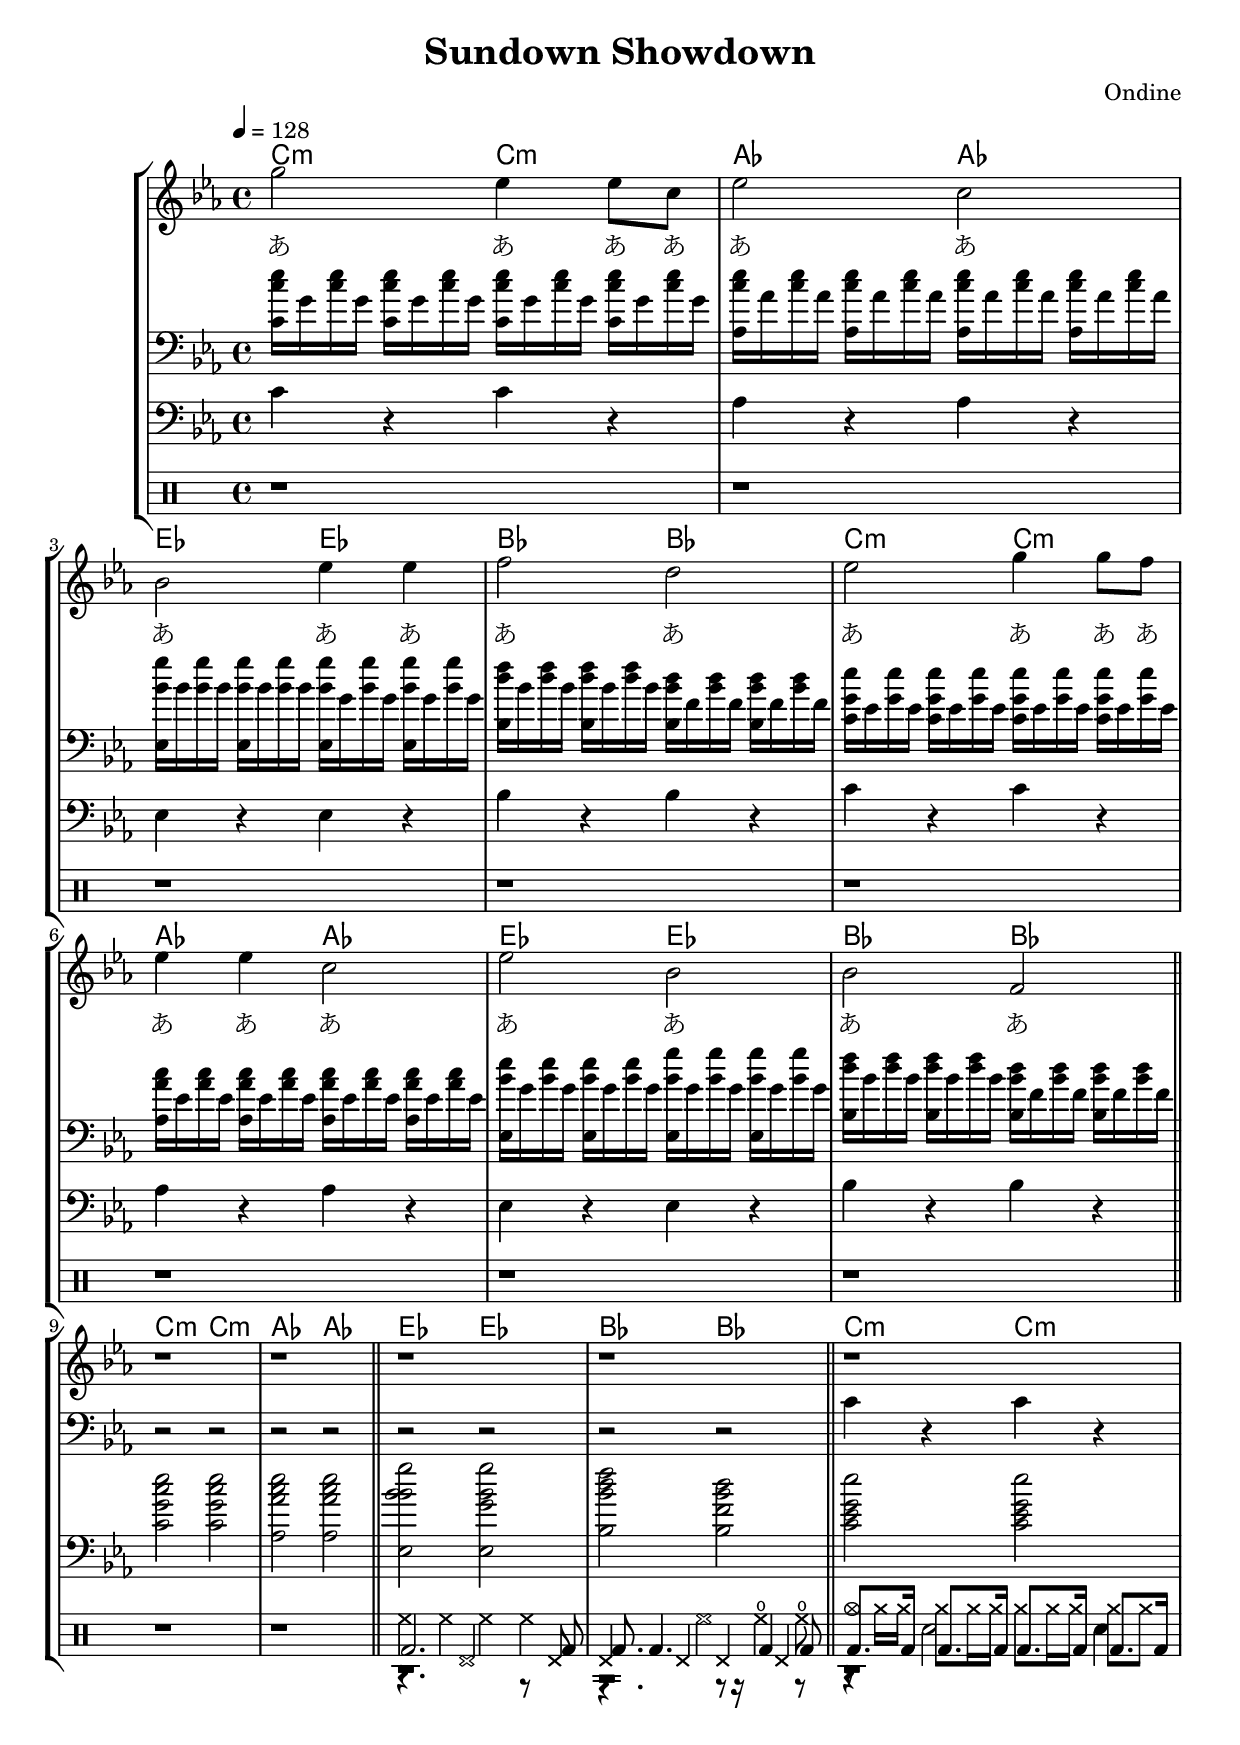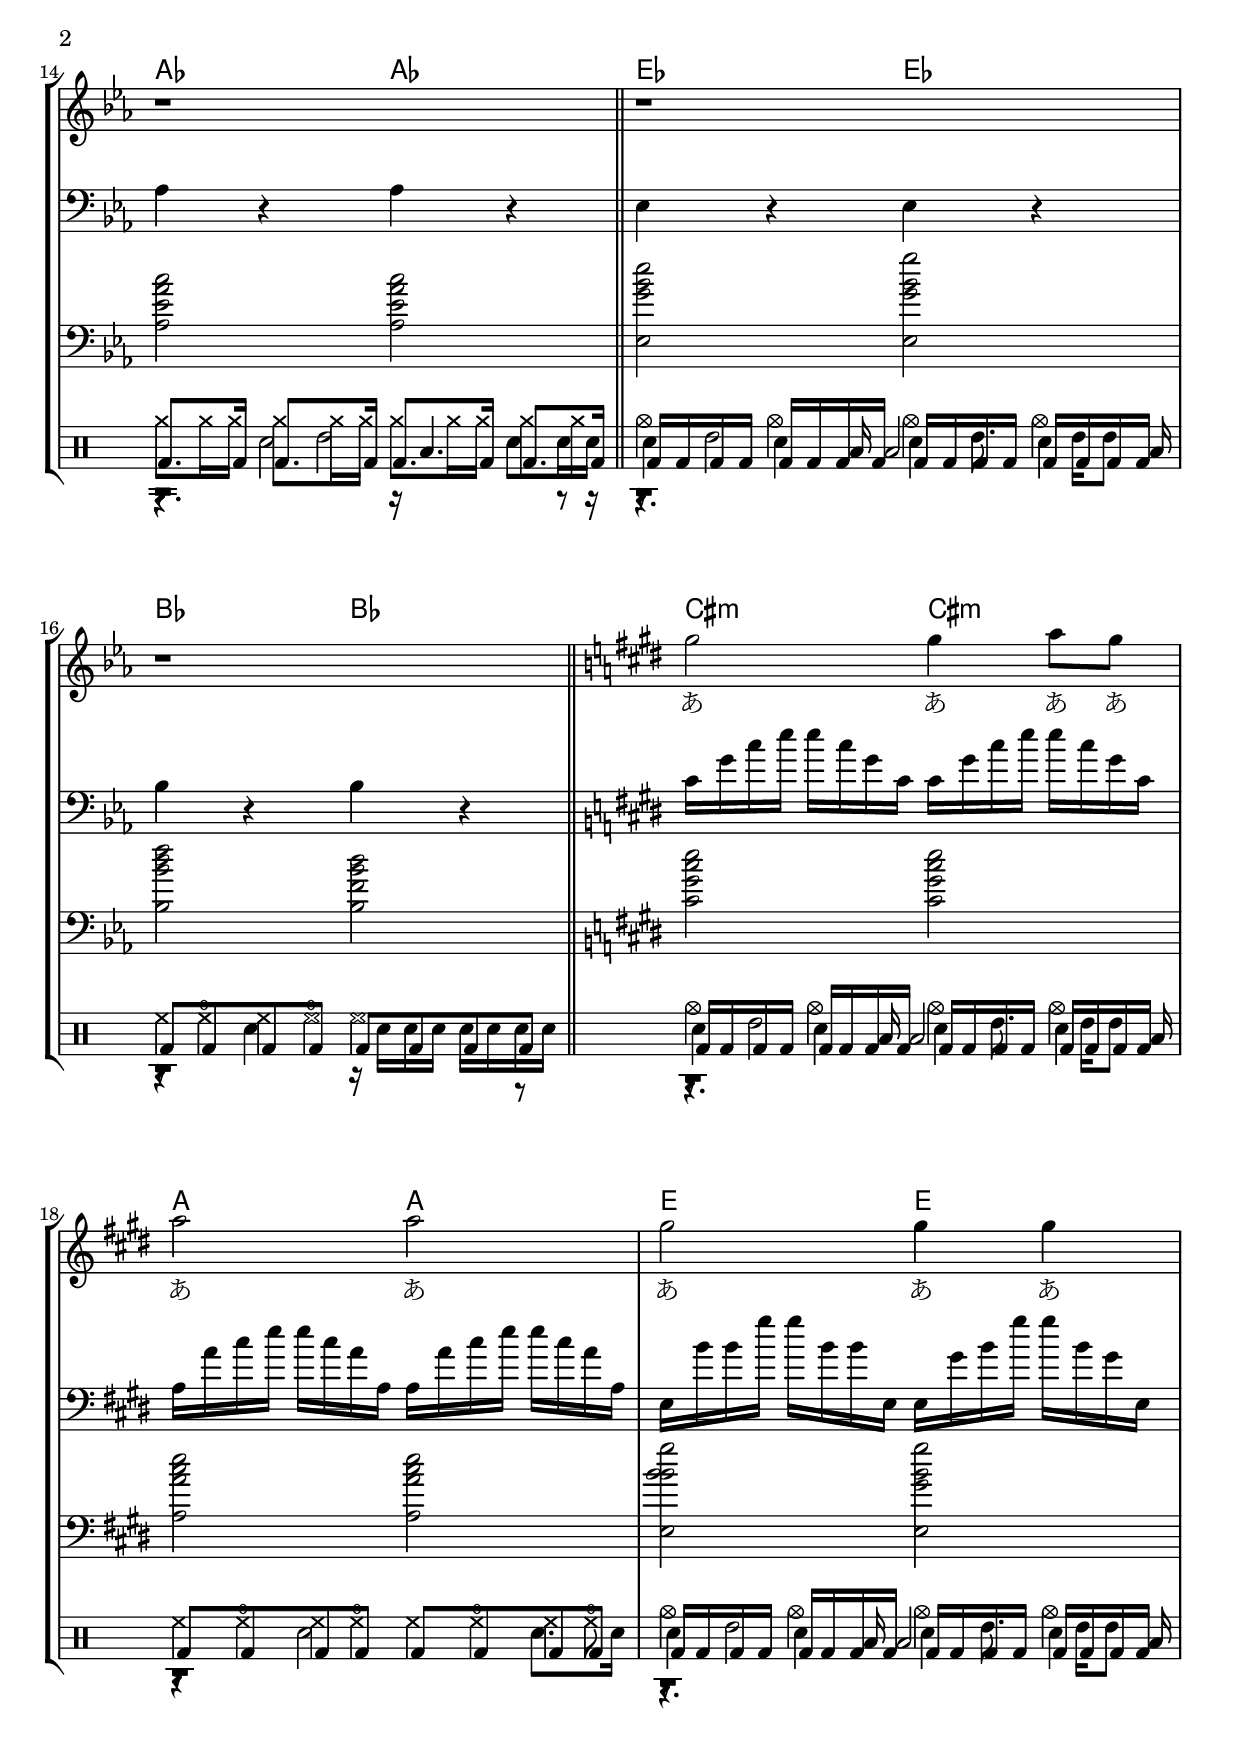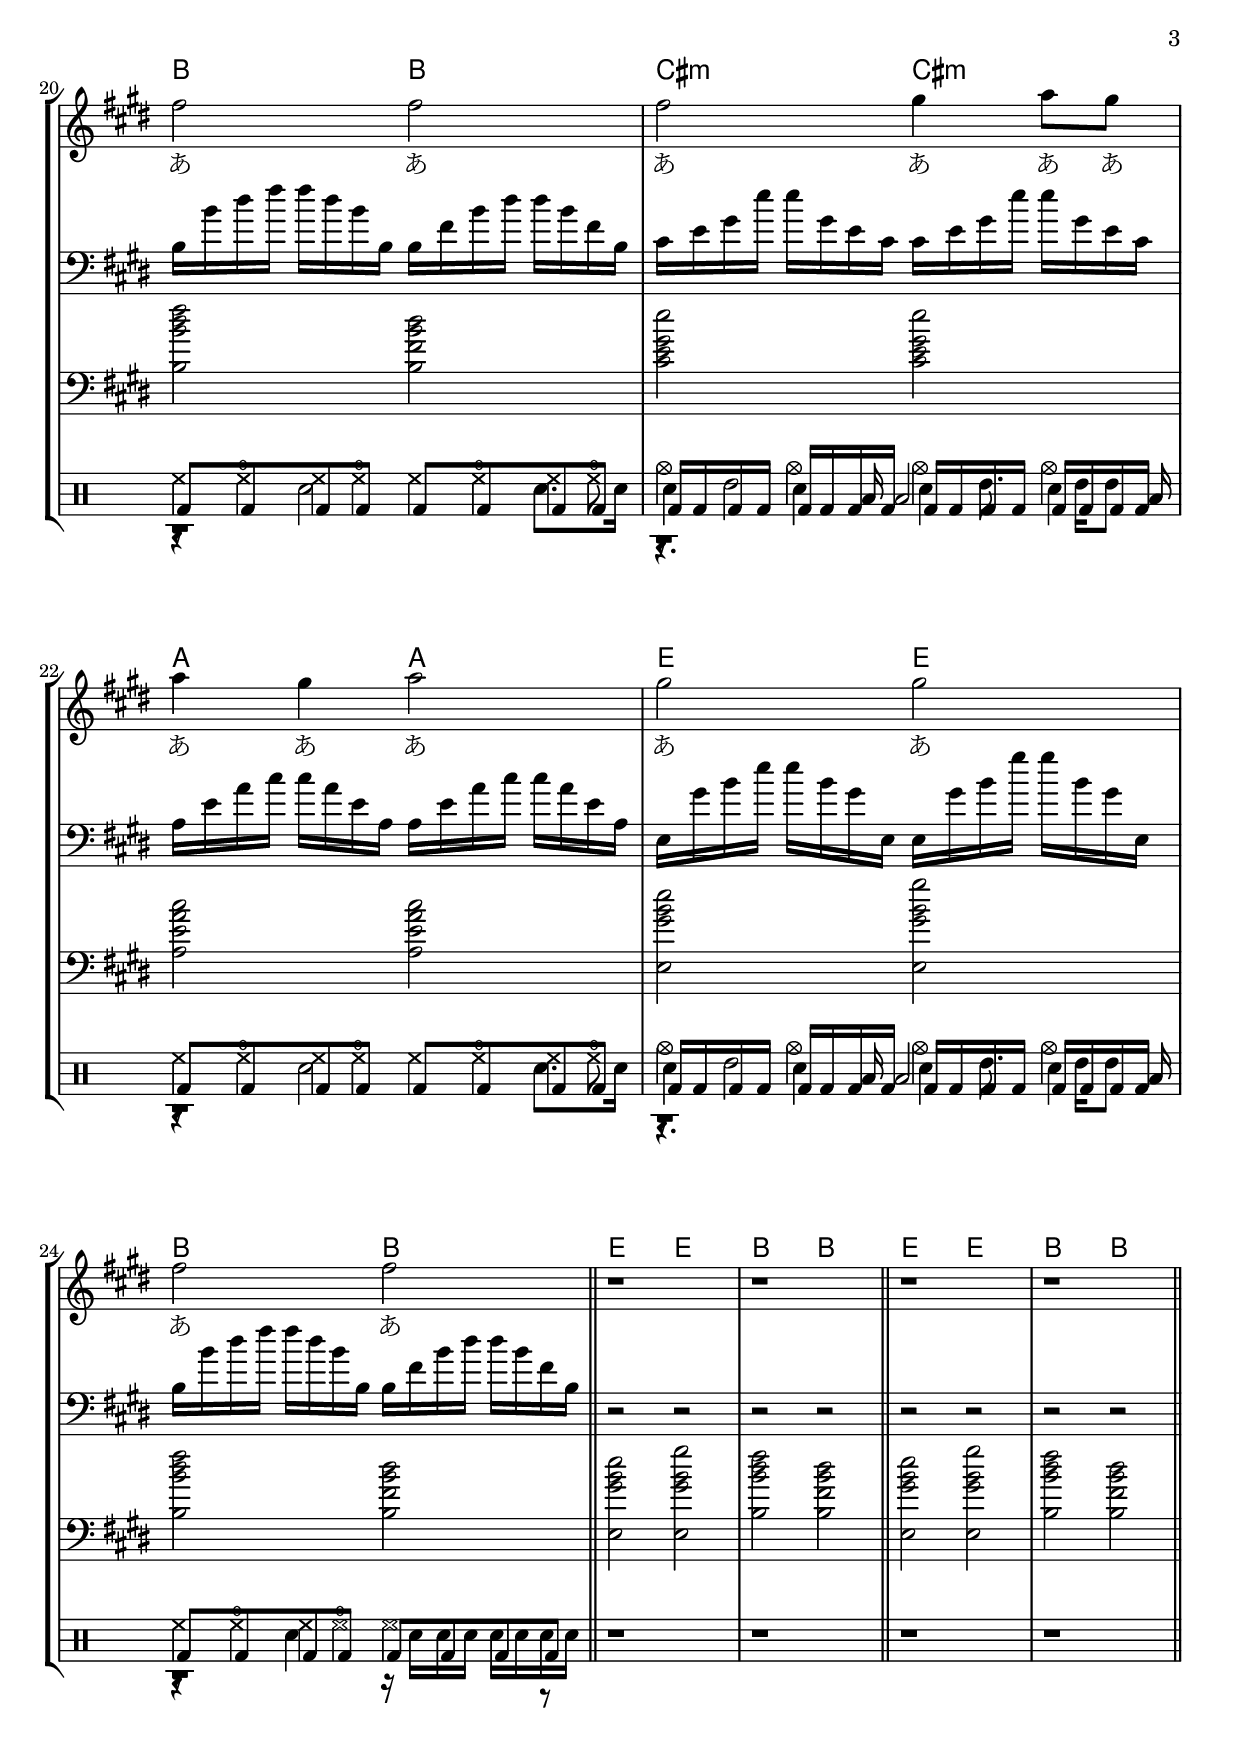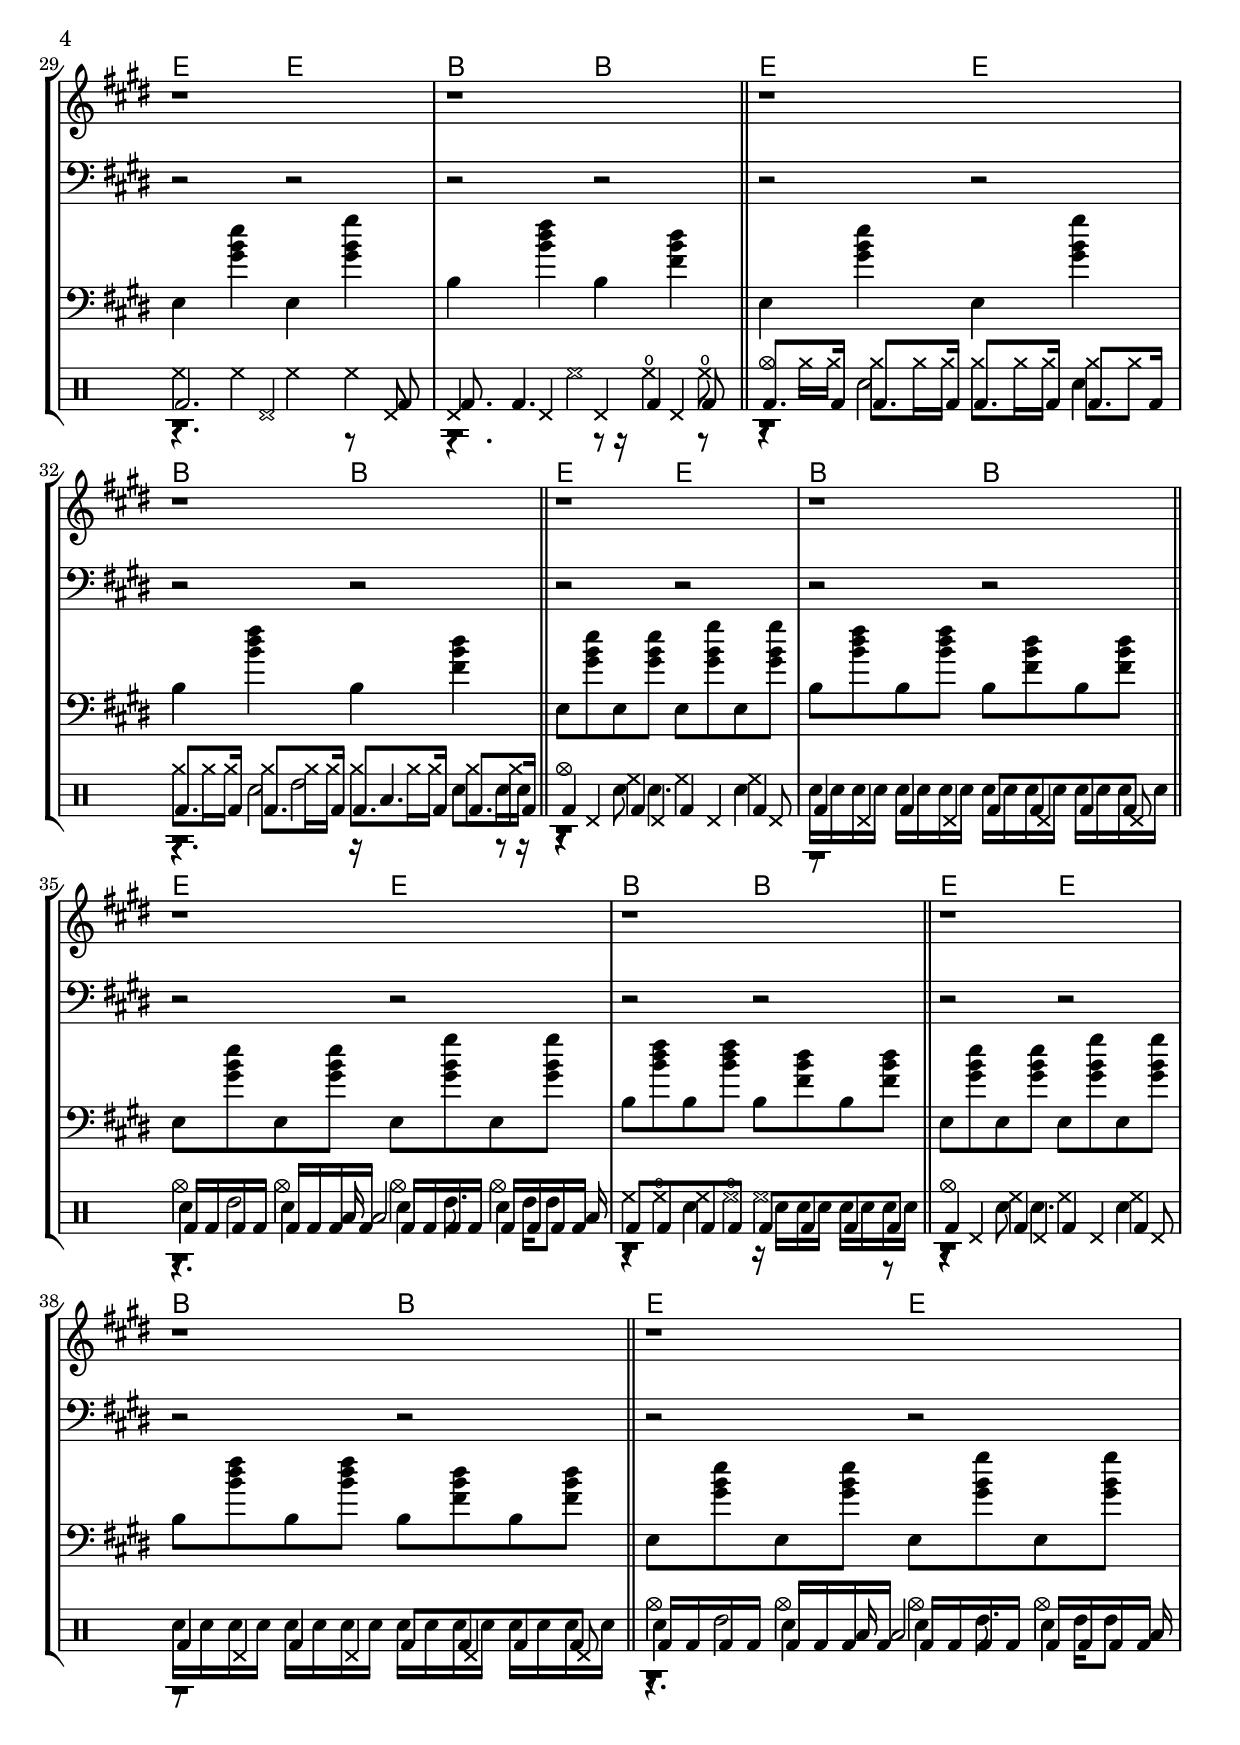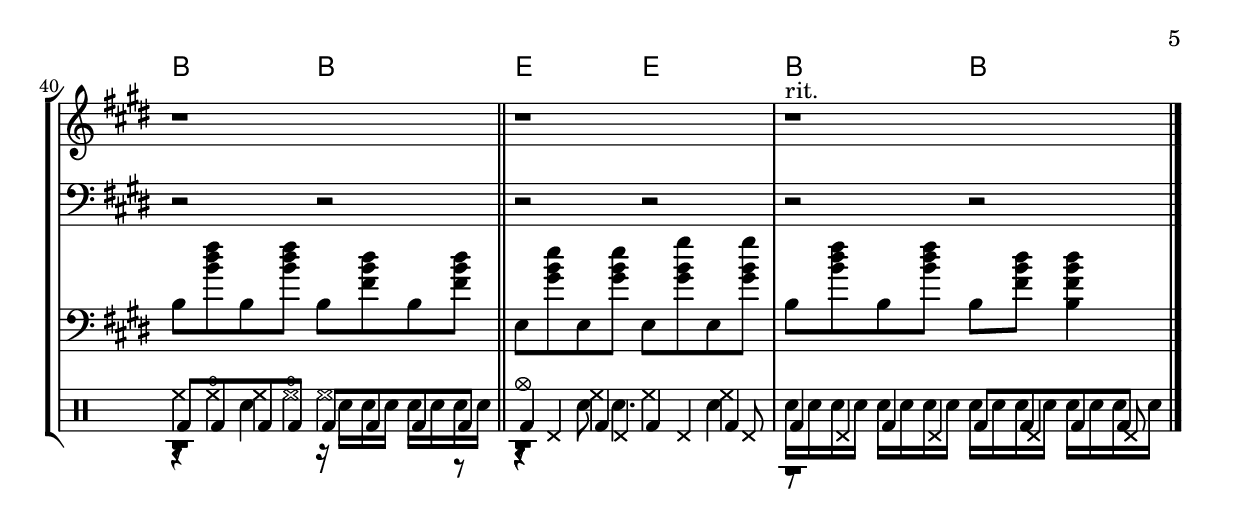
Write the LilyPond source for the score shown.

\version "2.12.1"

\header {
	title = \markup {"Sundown Showdown"}
	composer = \markup \center-column {Ondine}
}

harmony = \chordmode {
	c2:m c:m as as es es bes bes c:m c:m as as es es bes bes 

	c:m c:m as as 

	es es bes bes 

	c:m c:m as as 

	es es bes bes 

	cis:m cis:m a a e e b b cis:m cis:m a a e e b b 

	e e b b 

	e e b b 

	e e b b 

	e e b b 

	e e b b 

	e e b b 

	e e b b 

	e e b b 

	e e b b 
}

melody = {
	\set Staff.midiInstrument = #"Brass Section"
		\key es \major
	\tempo 4 = 128
 g''2  es''4  es''8  c''8 
	es''2  c''2 
	bes'2  es''4  es''4 
	f''2  d''2 
	es''2  g''4  g''8  f''8 
	es''4  es''4  c''2 
	es''2  bes'2 
	bes'2  f'2
	r1 | r1   
	r1 | r1   
	r1 | r1   
	r1 | r1   
	\set Staff.midiInstrument = #"Brass Section"
		\key e \major
 gis''2  gis''4  a''8  gis''8 
	a''2  a''2 
	gis''2  gis''4  gis''4 
	fis''2  fis''2 
	fis''2  gis''4  a''8  gis''8 
	a''4  gis''4  a''2 
	gis''2  gis''2 
	fis''2  fis''2
	r1 | r1   
	r1 | r1   
	r1 | r1   
	r1 | r1   
	r1 | r1   
	r1 | r1   
	r1 | r1   
	r1 | r1   
	r1 | r1^"rit." \bar "|."
}

words = \lyricmode {
	あ  あ  あ  あ  あ  あ  あ  あ  あ  あ  あ  あ  あ  あ  あ  あ  あ  あ  あ  あ  あ  あ  
	
	
	
	
	あ  あ  あ  あ  あ  あ  あ  あ  あ  あ  あ  あ  あ  あ  あ  あ  あ  あ  あ  あ  あ  あ  
	
	
	
	
	
	
	
	
	
}

tempochange = {
	\tempo 4 = 128
	r1 | r1 | r1 | r1 | r1 | r1 | r1 | r1 \bar "||"
	\tempo 4 = 128
	r1 | r1 \bar "||"
	\tempo 4 = 128
	r1 | r1 \bar "||"
	\tempo 4 = 128
	r1 | r1 \bar "||"
	\tempo 4 = 128
	r1 | r1 \bar "||"
	\tempo 4 = 128
	r1 | r1 | r1 | r1 | r1 | r1 | r1 | r1 \bar "||"
	\tempo 4 = 128
	r1 | r1 \bar "||"
	\tempo 4 = 128
	r1 | r1 \bar "||"
	\tempo 4 = 128
	r1 | r1 \bar "||"
	\tempo 4 = 128
	r1 | r1 \bar "||"
	\tempo 4 = 128
	r1 | r1 \bar "||"
	\tempo 4 = 128
	r1 | r1 \bar "||"
	\tempo 4 = 128
	r1 | r1 \bar "||"
	\tempo 4 = 128
	r1 | r1 \bar "||"
	\tempo 4 = 128
	r1 | \tempo 4 = 96 r2 \tempo 4 = 85 r2 \bar "|."
}

mainacc = {
	\clef bass
	\set Staff.midiInstrument = #"Brass Section"
	\key es \major
	\tempo 4 = 128
	<c' c'' es''>16 g'16 <c'' es''>16 g'16   <c' c'' es''>16 g'16 <c'' es''>16 g'16
	<c' c'' es''>16 g'16 <c'' es''>16 g'16   <c' c'' es''>16 g'16 <c'' es''>16 g'16
	<as c'' es''>16 as'16 <c'' es''>16 as'16   <as c'' es''>16 as'16 <c'' es''>16 as'16
	<as c'' es''>16 as'16 <c'' es''>16 as'16   <as c'' es''>16 as'16 <c'' es''>16 as'16
	<es bes' g''>16 bes'16 <bes' g''>16 bes'16   <es bes' g''>16 bes'16 <bes' g''>16 bes'16
	<es bes' g''>16 g'16 <bes' g''>16 g'16   <es bes' g''>16 g'16 <bes' g''>16 g'16
	<bes d'' f''>16 bes'16 <d'' f''>16 bes'16   <bes d'' f''>16 bes'16 <d'' f''>16 bes'16
	<bes bes' d''>16 f'16 <bes' d''>16 f'16   <bes bes' d''>16 f'16 <bes' d''>16 f'16
	<c' g' es''>16 es'16 <g' es''>16 es'16   <c' g' es''>16 es'16 <g' es''>16 es'16
	<c' g' es''>16 es'16 <g' es''>16 es'16   <c' g' es''>16 es'16 <g' es''>16 es'16
	<as as' c''>16 es'16 <as' c''>16 es'16   <as as' c''>16 es'16 <as' c''>16 es'16
	<as as' c''>16 es'16 <as' c''>16 es'16   <as as' c''>16 es'16 <as' c''>16 es'16
	<es bes' es''>16 g'16 <bes' es''>16 g'16   <es bes' es''>16 g'16 <bes' es''>16 g'16
	<es bes' g''>16 g'16 <bes' g''>16 g'16   <es bes' g''>16 g'16 <bes' g''>16 g'16
	<bes d'' f''>16 bes'16 <d'' f''>16 bes'16   <bes d'' f''>16 bes'16 <d'' f''>16 bes'16
	<bes bes' d''>16 f'16 <bes' d''>16 f'16   <bes bes' d''>16 f'16 <bes' d''>16 f'16
	\bar "||"

	\set Staff.midiInstrument = #"Acoustic grand"
	r2
	r2
	r2
	r2
	\bar "||"

	\set Staff.midiInstrument = #"Acoustic grand"
	r2
	r2
	r2
	r2
	\bar "||"

	\set Staff.midiInstrument = #"Acoustic Bass"
	c'4 r4
	c'4 r4
	as4 r4
	as4 r4
	\bar "||"

	\set Staff.midiInstrument = #"Acoustic Bass"
	es4 r4
	es4 r4
	bes4 r4
	bes4 r4
	\bar "||"

	\set Staff.midiInstrument = #"Acoustic Bass"
	\key e \major
	cis'16 gis' cis'' e'' e'' cis'' gis' cis'
	cis'16 gis' cis'' e'' e'' cis'' gis' cis'
	a16 a' cis'' e'' e'' cis'' a' a
	a16 a' cis'' e'' e'' cis'' a' a
	e16 b' b' gis'' gis'' b' b' e
	e16 gis' b' gis'' gis'' b' gis' e
	b16 b' dis'' fis'' fis'' dis'' b' b
	b16 fis' b' dis'' dis'' b' fis' b
	cis'16 e' gis' e'' e'' gis' e' cis'
	cis'16 e' gis' e'' e'' gis' e' cis'
	a16 e' a' cis'' cis'' a' e' a
	a16 e' a' cis'' cis'' a' e' a
	e16 gis' b' e'' e'' b' gis' e
	e16 gis' b' gis'' gis'' b' gis' e
	b16 b' dis'' fis'' fis'' dis'' b' b
	b16 fis' b' dis'' dis'' b' fis' b
	\bar "||"

	\set Staff.midiInstrument = #"Acoustic grand"
	r2
	r2
	r2
	r2
	\bar "||"

	\set Staff.midiInstrument = #"Acoustic grand"
	r2
	r2
	r2
	r2
	\bar "||"

	\set Staff.midiInstrument = #"Acoustic grand"
	r2
	r2
	r2
	r2
	\bar "||"

	\set Staff.midiInstrument = #"Acoustic grand"
	r2
	r2
	r2
	r2
	\bar "||"

	\set Staff.midiInstrument = #"Acoustic grand"
	r2
	r2
	r2
	r2
	\bar "||"

	\set Staff.midiInstrument = #"Acoustic grand"
	r2
	r2
	r2
	r2
	\bar "||"

	\set Staff.midiInstrument = #"Acoustic grand"
	r2
	r2
	r2
	r2
	\bar "||"

	\set Staff.midiInstrument = #"Acoustic grand"
	r2
	r2
	r2
	r2
	\bar "||"

	\set Staff.midiInstrument = #"Acoustic grand"
	r2
	r2
	r2
	r2
	\bar "|."
}

subacc = {
	\clef bass
	\set Staff.midiInstrument = #"Acoustic Bass"
	\key es \major
	\tempo 4 = 128
	c'4 r4
	c'4 r4
	as4 r4
	as4 r4
	es4 r4
	es4 r4
	bes4 r4
	bes4 r4
	c'4 r4
	c'4 r4
	as4 r4
	as4 r4
	es4 r4
	es4 r4
	bes4 r4
	bes4 r4
	\bar "||"

	\set Staff.midiInstrument = #"Orchestra Hit"
	<c' g' c'' es''>2
	<c' g' c'' es''>2
	<as as' c'' es''>2
	<as as' c'' es''>2
	\bar "||"

	\set Staff.midiInstrument = #"Orchestra Hit"
	<es bes' bes' g''>2
	<es g' bes' g''>2
	<bes bes' d'' f''>2
	<bes f' bes' d''>2
	\bar "||"

	\set Staff.midiInstrument = #"Orchestra Hit"
	<c' es' g' es''>2
	<c' es' g' es''>2
	<as es' as' c''>2
	<as es' as' c''>2
	\bar "||"

	\set Staff.midiInstrument = #"Orchestra Hit"
	<es g' bes' es''>2
	<es g' bes' g''>2
	<bes bes' d'' f''>2
	<bes f' bes' d''>2
	\bar "||"

	\set Staff.midiInstrument = #"Orchestra Hit"
	\key e \major
	<cis' gis' cis'' e''>2
	<cis' gis' cis'' e''>2
	<a a' cis'' e''>2
	<a a' cis'' e''>2
	<e b' b' gis''>2
	<e gis' b' gis''>2
	<b b' dis'' fis''>2
	<b fis' b' dis''>2
	<cis' e' gis' e''>2
	<cis' e' gis' e''>2
	<a e' a' cis''>2
	<a e' a' cis''>2
	<e gis' b' e''>2
	<e gis' b' gis''>2
	<b b' dis'' fis''>2
	<b fis' b' dis''>2
	\bar "||"

	\set Staff.midiInstrument = #"Orchestra Hit"
	<e gis' b' e''>2
	<e gis' b' gis''>2
	<b b' dis'' fis''>2
	<b fis' b' dis''>2
	\bar "||"

	\set Staff.midiInstrument = #"Orchestra Hit"
	<e gis' b' e''>2
	<e gis' b' gis''>2
	<b b' dis'' fis''>2
	<b fis' b' dis''>2
	\bar "||"

	\set Staff.midiInstrument = #"Orchestra Hit"
	e4 <gis' b' e''>4
	e4 <gis' b' gis''>4
	b4 <b' dis'' fis''>4
	b4 <fis' b' dis''>4
	\bar "||"

	\set Staff.midiInstrument = #"Orchestra Hit"
	e4 <gis' b' e''>4
	e4 <gis' b' gis''>4
	b4 <b' dis'' fis''>4
	b4 <fis' b' dis''>4
	\bar "||"

	\set Staff.midiInstrument = #"Orchestra Hit"
	e8 <gis' b' e''> e <gis' b' e''>
	e8 <gis' b' gis''> e <gis' b' gis''>
	b8 <b' dis'' fis''> b <b' dis'' fis''>
	b8 <fis' b' dis''> b <fis' b' dis''>
	\bar "||"

	\set Staff.midiInstrument = #"Orchestra Hit"
	e8 <gis' b' e''> e <gis' b' e''>
	e8 <gis' b' gis''> e <gis' b' gis''>
	b8 <b' dis'' fis''> b <b' dis'' fis''>
	b8 <fis' b' dis''> b <fis' b' dis''>
	\bar "||"

	\set Staff.midiInstrument = #"Orchestra Hit"
	e8 <gis' b' e''> e <gis' b' e''>
	e8 <gis' b' gis''> e <gis' b' gis''>
	b8 <b' dis'' fis''> b <b' dis'' fis''>
	b8 <fis' b' dis''> b <fis' b' dis''>
	\bar "||"

	\set Staff.midiInstrument = #"Orchestra Hit"
	e8 <gis' b' e''> e <gis' b' e''>
	e8 <gis' b' gis''> e <gis' b' gis''>
	b8 <b' dis'' fis''> b <b' dis'' fis''>
	b8 <fis' b' dis''> b <fis' b' dis''>
	\bar "||"

	\set Staff.midiInstrument = #"Orchestra Hit"
	e8 <gis' b' e''> e <gis' b' e''>
	e8 <gis' b' gis''> e <gis' b' gis''>
	b8 <b' dis'' fis''> b <b' dis'' fis''>
	b8 <fis' b' dis''>8 <b fis' b' dis''>4
	\bar "|."
}

percA = {
	\drummode {
	r1 |r1 |r1 |r1 |r1 |r1 |r1 |r1 \bar "||"
	r1 |r1 \bar "||"
	r1  |r2 r8 hho4 hho8  \bar "||"
	r8 cymr16 cymr16 cymr8 cymr16 cymr16 cymr8 cymr16 cymr16 cymr8 cymr8  |cymr8 cymr16 cymr16 cymr8 cymr16 cymr16 cymr8 cymr16 cymr16 cymr8 cymr8  \bar "||"
	r1  |hh4 hh4 hh2  \bar "||"
	r1  |hh4 hh4 hh4 hh4  |r1  |hh4 hh4 hh4 hh4  |r1  |hh4 hh4 hh4 hh4  |r1  |hh4 hh4 hh2  \bar "||"
	r1 |r1 \bar "||"
	r1 |r1 \bar "||"
	r1  |r2 r8 hho4 hho8  \bar "||"
	r8 cymr16 cymr16 cymr8 cymr16 cymr16 cymr8 cymr16 cymr16 cymr8 cymr8  |cymr8 cymr16 cymr16 cymr8 cymr16 cymr16 cymr8 cymr16 cymr16 cymr8 cymr8  \bar "||"
	r4 hh4 hh4 hh4  |r1  \bar "||"
	r1  |hh4 hh4 hh2  \bar "||"
	r4 hh4 hh4 hh4  |r1  \bar "||"
	r1  |hh4 hh4 hh2  \bar "||"
	r4 hh4 hh4 hh4  |r1  \bar "|."
	}
}

percB = {
	\drummode {
	r1 |r1 |r1 |r1 |r1 |r1 |r1 |r1 \bar "||"
	r1 |r1 \bar "||"
	r4. hhp2 hhp8  |hhp4 hhp4 hhp4 hhp4  \bar "||"
	r4 sn2 sn4  |r4 sn2 sn8 sn16 sn16  \bar "||"
	sn4 sn4 sn4 sn4  |r4 sn4 r16 sn16 sn16 sn16 sn16 sn16 sn16 sn16  \bar "||"
	sn4 sn4 sn4 sn4  |r4 sn2 sn8. sn16  |sn4 sn4 sn4 sn4  |r4 sn2 sn8. sn16  |sn4 sn4 sn4 sn4  |r4 sn2 sn8. sn16  |sn4 sn4 sn4 sn4  |r4 sn4 r16 sn16 sn16 sn16 sn16 sn16 sn16 sn16  \bar "||"
	r1 |r1 \bar "||"
	r1 |r1 \bar "||"
	r4. hhp2 hhp8  |hhp4 hhp4 hhp4 hhp4  \bar "||"
	r4 sn2 sn4  |r4 sn2 sn8 sn16 sn16  \bar "||"
	r4 sn8 sn4. sn4  |sn16 sn16 sn16 sn16 sn16 sn16 sn16 sn16 sn16 sn16 sn16 sn16 sn16 sn16 sn16 sn16  \bar "||"
	sn4 sn4 sn4 sn4  |r4 sn4 r16 sn16 sn16 sn16 sn16 sn16 sn16 sn16  \bar "||"
	r4 sn8 sn4. sn4  |sn16 sn16 sn16 sn16 sn16 sn16 sn16 sn16 sn16 sn16 sn16 sn16 sn16 sn16 sn16 sn16  \bar "||"
	sn4 sn4 sn4 sn4  |r4 sn4 r16 sn16 sn16 sn16 sn16 sn16 sn16 sn16  \bar "||"
	r4 sn8 sn4. sn4  |sn16 sn16 sn16 sn16 sn16 sn16 sn16 sn16 sn16 sn16 sn16 sn16 sn16 sn16 sn16 sn16  \bar "|."
	}
}

percC = {
	\drummode {
	r1 |r1 |r1 |r1 |r1 |r1 |r1 |r1 \bar "||"
	r1 |r1 \bar "||"
	hh4 hh4 hh4 hh4  |r4. hh2 r8  \bar "||"
	bd8. bd16 bd8. bd16 bd8. bd16 bd8. bd16  |bd8. bd16 bd8. bd16 bd8. bd16 bd8. bd16  \bar "||"
	bd16 bd16 bd16 bd16 bd16 bd16 bd16 bd16 bd16 bd16 bd16 bd16 bd16 bd16 bd16 bd16  |bd8 bd8 bd8 bd8 bd8 bd8 bd8 bd8  \bar "||"
	bd16 bd16 bd16 bd16 bd16 bd16 bd16 bd16 bd16 bd16 bd16 bd16 bd16 bd16 bd16 bd16  |bd8 bd8 bd8 bd8 bd8 bd8 bd8 bd8  |bd16 bd16 bd16 bd16 bd16 bd16 bd16 bd16 bd16 bd16 bd16 bd16 bd16 bd16 bd16 bd16  |bd8 bd8 bd8 bd8 bd8 bd8 bd8 bd8  |bd16 bd16 bd16 bd16 bd16 bd16 bd16 bd16 bd16 bd16 bd16 bd16 bd16 bd16 bd16 bd16  |bd8 bd8 bd8 bd8 bd8 bd8 bd8 bd8  |bd16 bd16 bd16 bd16 bd16 bd16 bd16 bd16 bd16 bd16 bd16 bd16 bd16 bd16 bd16 bd16  |bd8 bd8 bd8 bd8 bd8 bd8 bd8 bd8  \bar "||"
	r1 |r1 \bar "||"
	r1 |r1 \bar "||"
	hh4 hh4 hh4 hh4  |r4. hh2 r8  \bar "||"
	bd8. bd16 bd8. bd16 bd8. bd16 bd8. bd16  |bd8. bd16 bd8. bd16 bd8. bd16 bd8. bd16  \bar "||"
	bd4 bd4 bd4 bd4  |bd4 bd4 bd8 bd8 bd8 bd8  \bar "||"
	bd16 bd16 bd16 bd16 bd16 bd16 bd16 bd16 bd16 bd16 bd16 bd16 bd16 bd16 bd16 bd16  |bd8 bd8 bd8 bd8 bd8 bd8 bd8 bd8  \bar "||"
	bd4 bd4 bd4 bd4  |bd4 bd4 bd8 bd8 bd8 bd8  \bar "||"
	bd16 bd16 bd16 bd16 bd16 bd16 bd16 bd16 bd16 bd16 bd16 bd16 bd16 bd16 bd16 bd16  |bd8 bd8 bd8 bd8 bd8 bd8 bd8 bd8  \bar "||"
	bd4 bd4 bd4 bd4  |bd4 bd4 bd8 bd8 bd8 bd8  \bar "|."
	}
}

percD = {
	\drummode {
	r1 |r1 |r1 |r1 |r1 |r1 |r1 |r1 \bar "||"
	r1 |r1 \bar "||"
	bd2. r8 bd8  |bd8. bd4. r16 bd4 bd8  \bar "||"
	r1  |r4. tommh2 r8  \bar "||"
	r1  |r8 hho4 hho2 r8  \bar "||"
	r1  |r8 hho4 hho4 hho4 hho8  |r1  |r8 hho4 hho4 hho4 hho8  |r1  |r8 hho4 hho4 hho4 hho8  |r1  |r8 hho4 hho2 r8  \bar "||"
	r1 |r1 \bar "||"
	r1 |r1 \bar "||"
	bd2. r8 bd8  |bd8. bd4. r16 bd4 bd8  \bar "||"
	r1  |r4. tommh2 r8  \bar "||"
	r8 hhp4 hhp4 hhp4 hhp8  |r8 hhp4 hhp4 hhp4 hhp8  \bar "||"
	r1  |r8 hho4 hho2 r8  \bar "||"
	r8 hhp4 hhp4 hhp4 hhp8  |r8 hhp4 hhp4 hhp4 hhp8  \bar "||"
	r1  |r8 hho4 hho2 r8  \bar "||"
	r8 hhp4 hhp4 hhp4 hhp8  |r8 hhp4 hhp4 hhp4 hhp8  \bar "|."
	}
}

percE = {
	\drummode {
	r1 |r1 |r1 |r1 |r1 |r1 |r1 |r1 \bar "||"
	r1 |r1 \bar "||"
	r1 | r1 \bar "||"
	r1  |r2 r16 toml4. r16  \bar "||"
	cymc4 cymc4 cymc4 cymc4  |r1 \bar "||"
	cymc4 cymc4 cymc4 cymc4  |r1 |cymc4 cymc4 cymc4 cymc4  |r1 |cymc4 cymc4 cymc4 cymc4  |r1 |cymc4 cymc4 cymc4 cymc4  |r1 \bar "||"
	r1 |r1 \bar "||"
	r1 |r1 \bar "||"
	r1 | r1 \bar "||"
	r1  |r2 r16 toml4. r16  \bar "||"
	cymc1  |r1 \bar "||"
	cymc4 cymc4 cymc4 cymc4  |r1 \bar "||"
	cymc1  |r1 \bar "||"
	cymc4 cymc4 cymc4 cymc4  |r1 \bar "||"
	cymc1  |r1 \bar "|."
	}
}

percF = {
	\drummode {
	r1 | r1 | r1 | r1 | r1 | r1 | r1 | r1 \bar "||"
	r1 | r1 \bar "||"
	r1 | r1 \bar "||"
	cymc1  |r1 \bar "||"
	r8 tommh2 tommh8. tommh16 tommh8  |r1 \bar "||"
	r8 tommh2 tommh8. tommh16 tommh8  |r1 |r8 tommh2 tommh8. tommh16 tommh8  |r1 |r8 tommh2 tommh8. tommh16 tommh8  |r1 |r8 tommh2 tommh8. tommh16 tommh8  |r1 \bar "||"
	r1 | r1 \bar "||"
	r1 | r1 \bar "||"
	r1 | r1 \bar "||"
	cymc1  |r1 \bar "||"
	r1 | r1 \bar "||"
	r8 tommh2 tommh8. tommh16 tommh8  |r1 \bar "||"
	r1 | r1 \bar "||"
	r8 tommh2 tommh8. tommh16 tommh8  |r1 \bar "||"
	r1 | r1 \bar "|."
	}
}

percG = {
	\drummode {
	r1 | r1 | r1 | r1 | r1 | r1 | r1 | r1 \bar "||"
	r1 | r1 \bar "||"
	r1 | r1 \bar "||"
	r1 | r1 \bar "||"
	r4. toml16 toml2 toml16  |r1 \bar "||"
	r4. toml16 toml2 toml16  |r1 |r4. toml16 toml2 toml16  |r1 |r4. toml16 toml2 toml16  |r1 |r4. toml16 toml2 toml16  |r1 \bar "||"
	r1 | r1 \bar "||"
	r1 | r1 \bar "||"
	r1 | r1 \bar "||"
	r1 | r1 \bar "||"
	r1 | r1 \bar "||"
	r4. toml16 toml2 toml16  |r1 \bar "||"
	r1 | r1 \bar "||"
	r4. toml16 toml2 toml16  |r1 \bar "||"
	r1 | r1 \bar "|."
	}
}

\score {
	<<
		\new StaffGroup <<
			\new ChordNames {\harmony}
			\new Voice = "melody" {\melody}
			\new Lyrics \lyricsto "melody" \words
			\new Staff = "mainacc" {\mainacc}
			\new Staff = "subacc" {\subacc}
			\new DrumStaff <<
				\new DrumVoice {\percA}
				\new DrumVoice {\percB}
				\new DrumVoice {\percC}
				\new DrumVoice {\percD}
				\new DrumVoice {\percE}
				\new DrumVoice {\percF}
				\new DrumVoice {\percG}
			>>
		>>
	>>
	\layout { }
}
